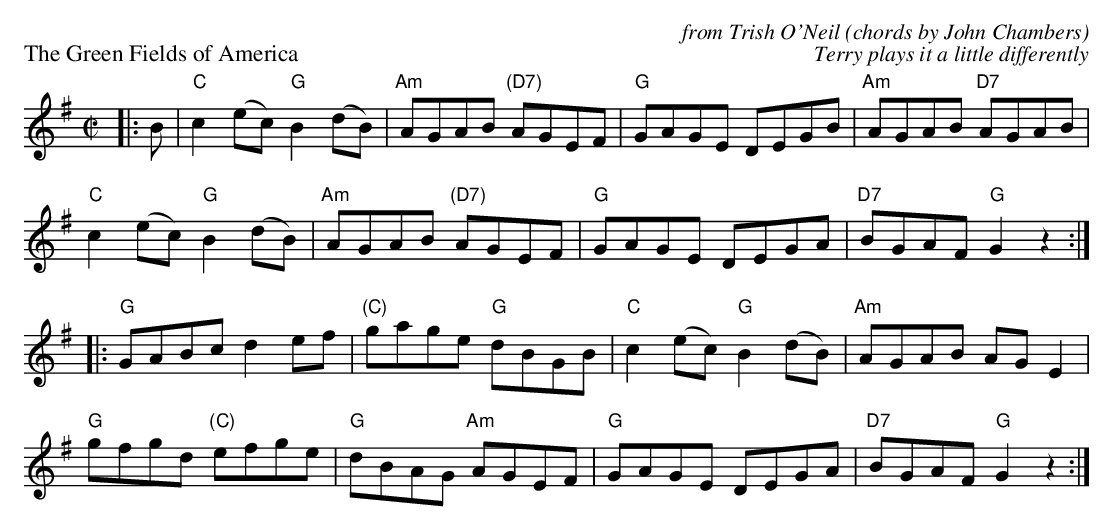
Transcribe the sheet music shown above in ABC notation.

X:1
P: The Green Fields of America
M:C|
L:1/8
C: from Trish O'Neil (chords by John Chambers)
C: Terry plays it a little differently
K:G
|: B|"C"c2(ec) "G"B2(dB) | "Am"AGAB "(D7)"AGEF | "G"GAGE DEGB | "Am"AGAB "D7"AGAB |
"C"c2(ec) "G"B2(dB) | "Am"AGAB "(D7)"AGEF | "G"GAGE DEGA | "D7"BGAF "G"G2z2 :|
|: "G"GABc d2ef | "(C)"gage "G"dBGB | "C"c2(ec) "G"B2(dB) | "Am"AGAB AGE2 |
"G"gfgd "(C)"efge | "G"dBAG "Am"AGEF | "G"GAGE DEGA | "D7"BGAF "G"G2z2 :|
